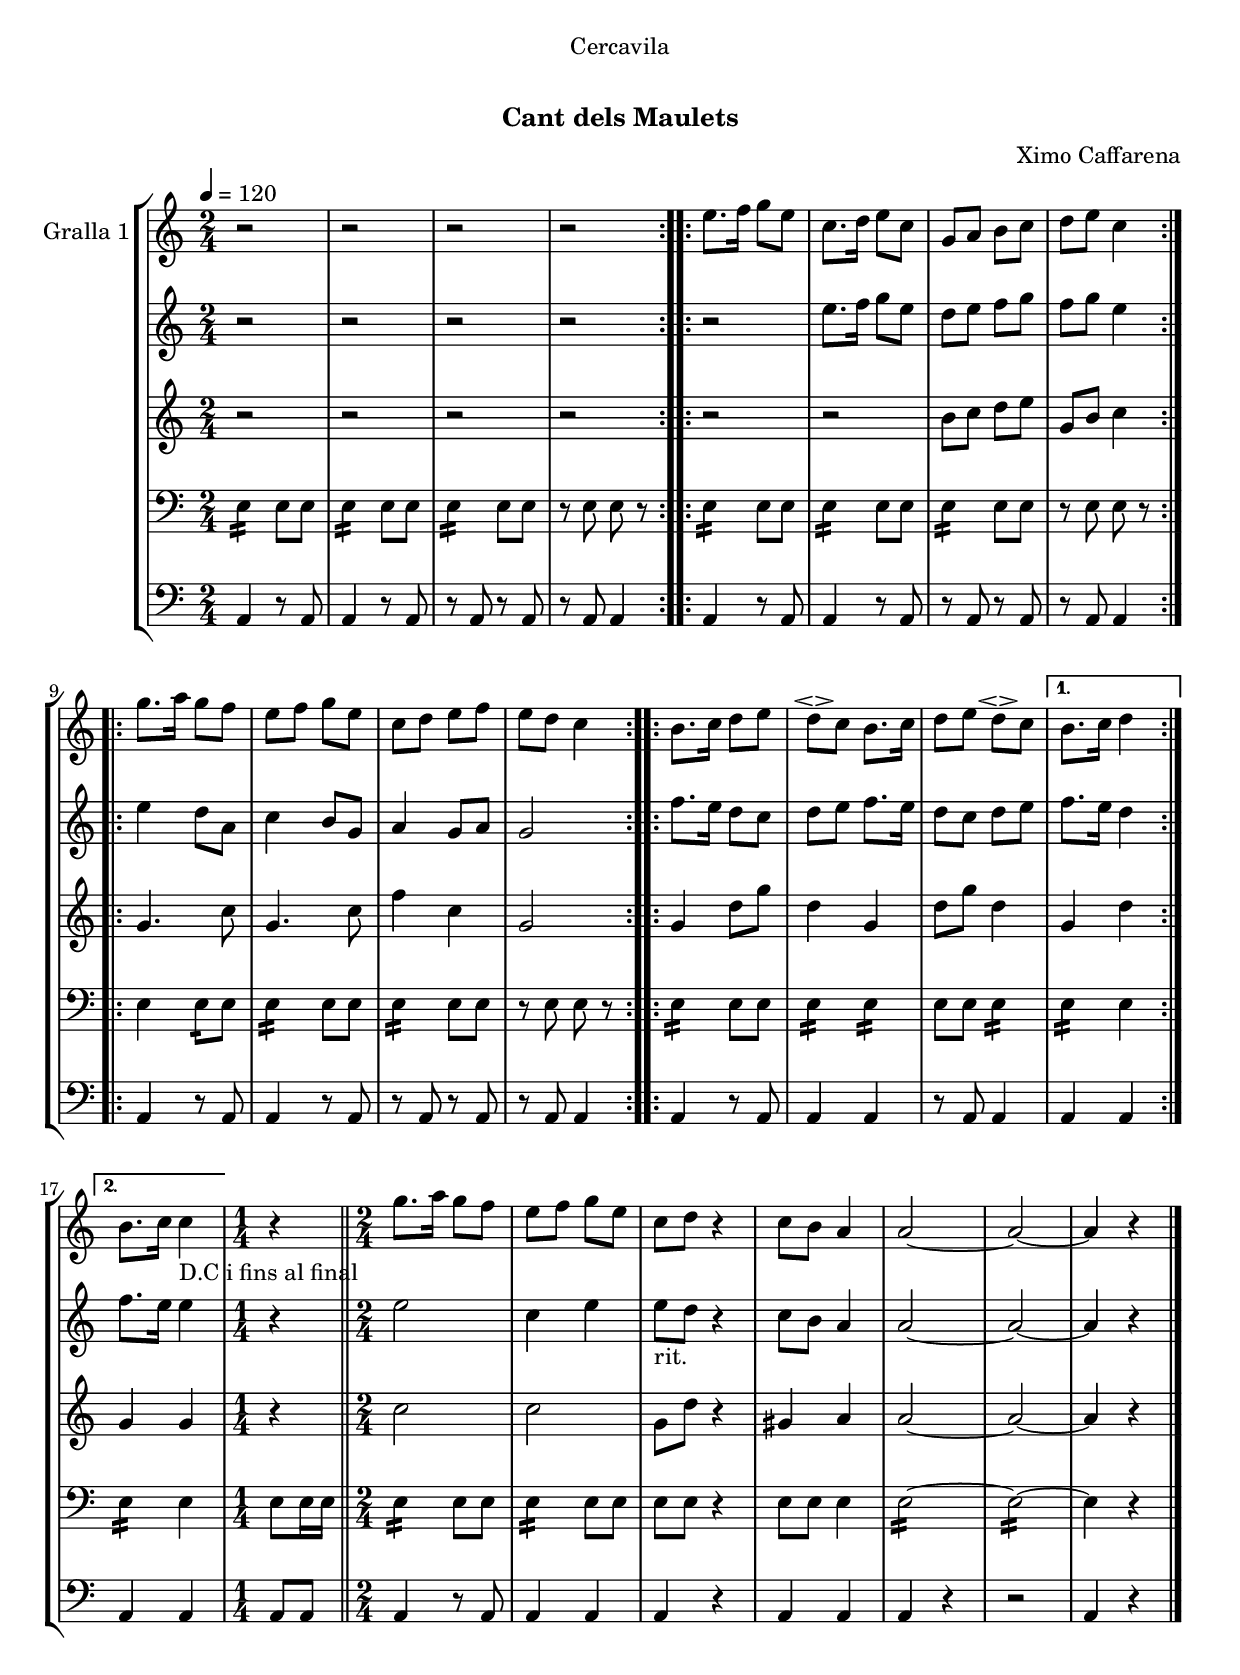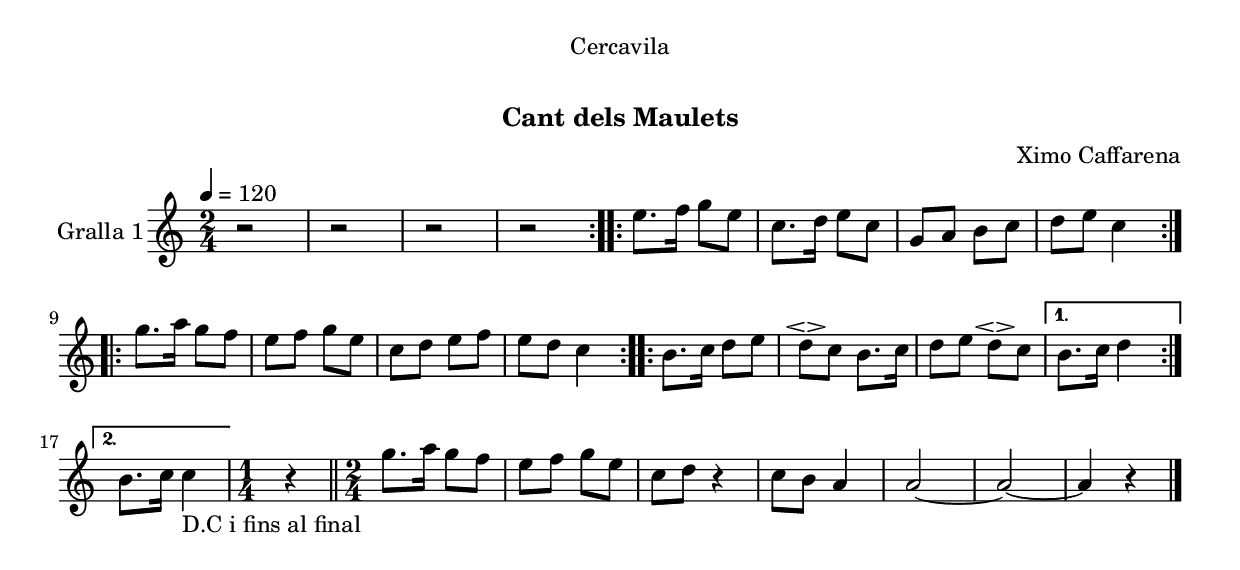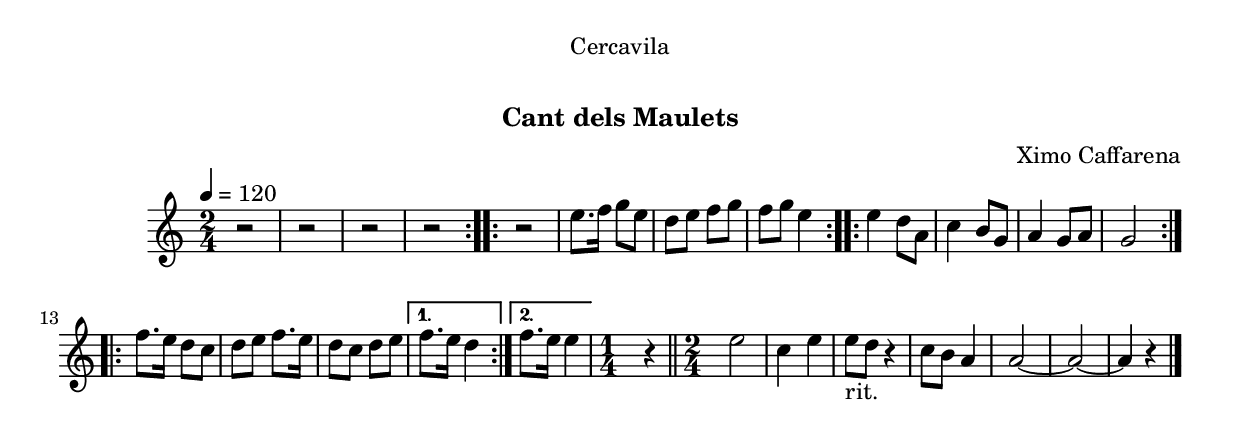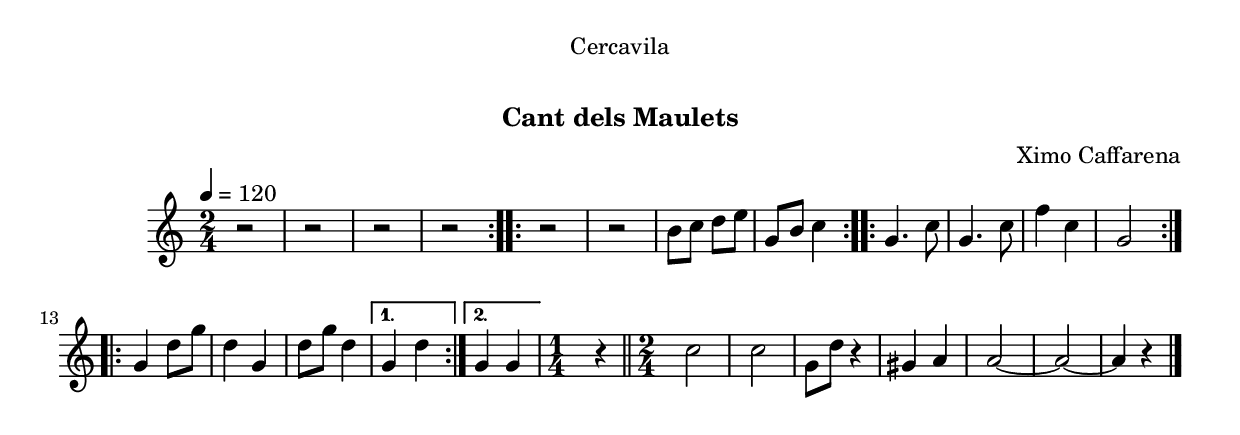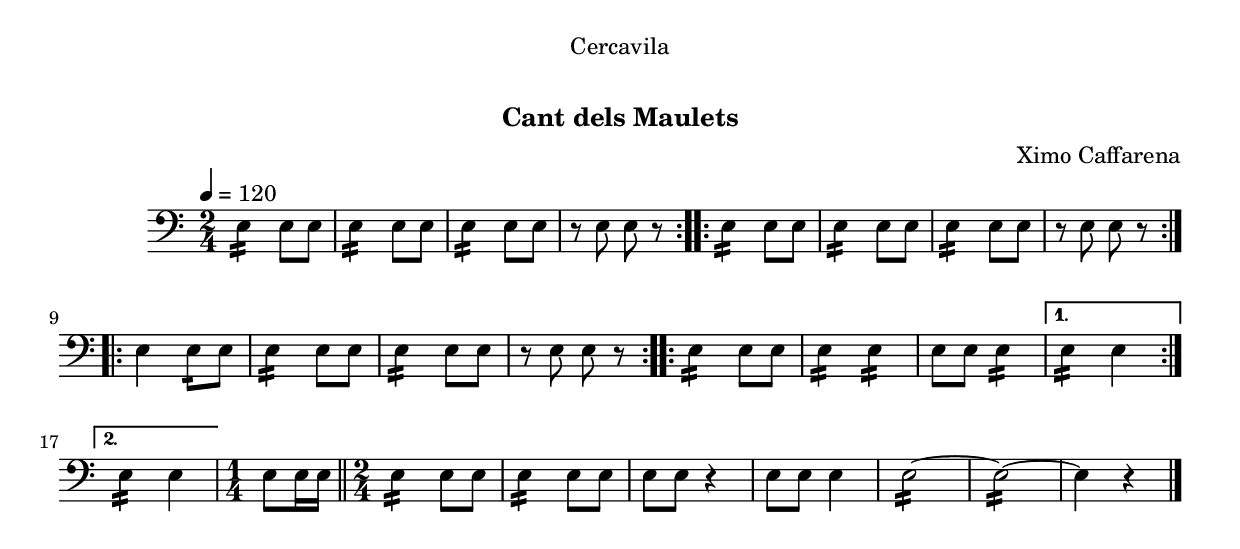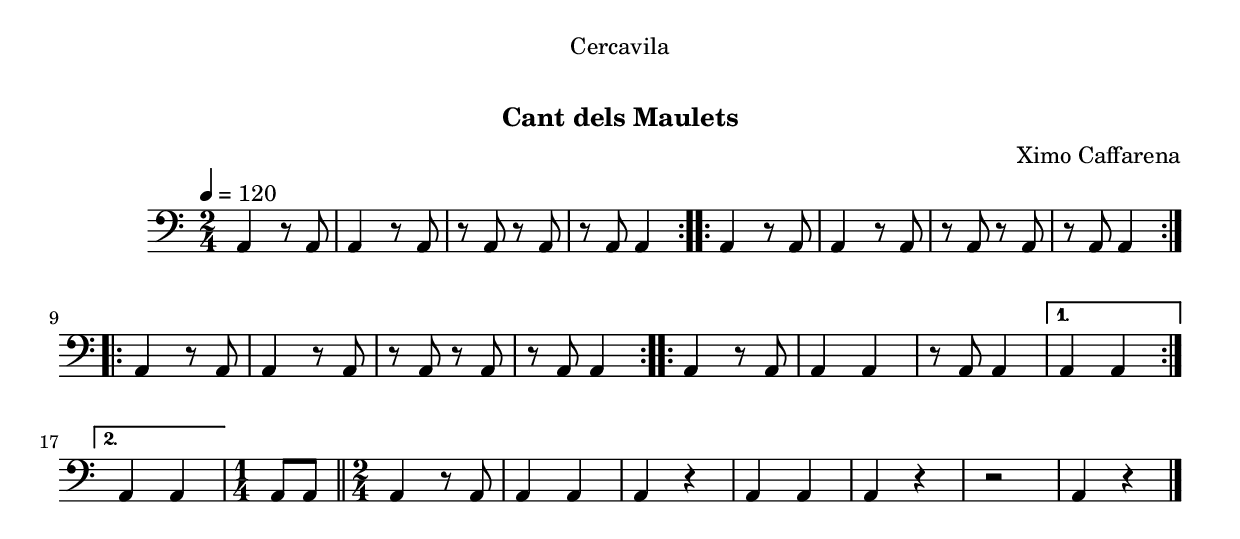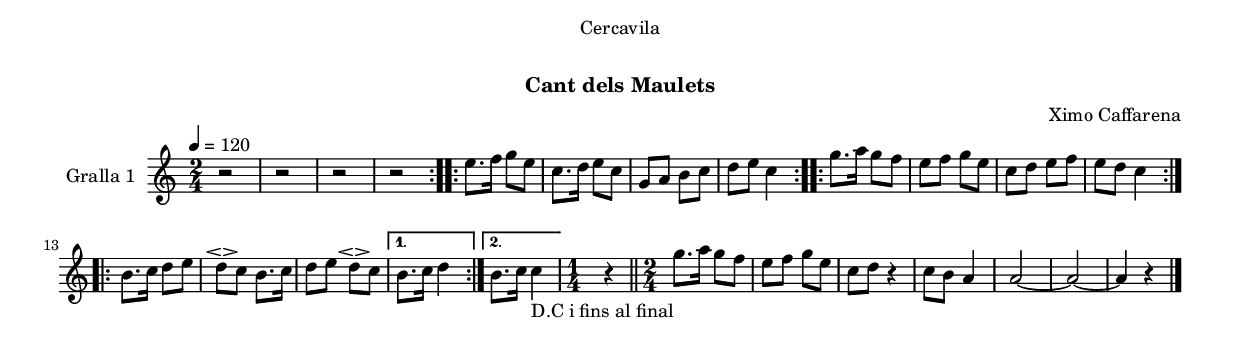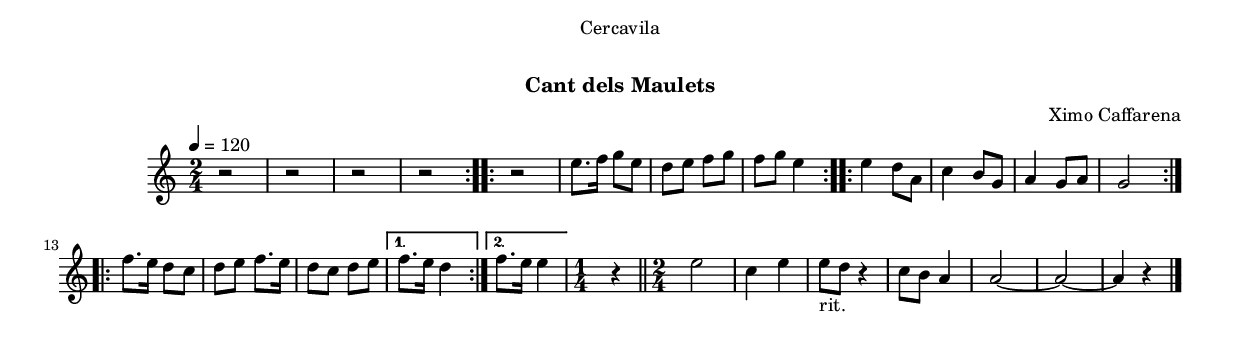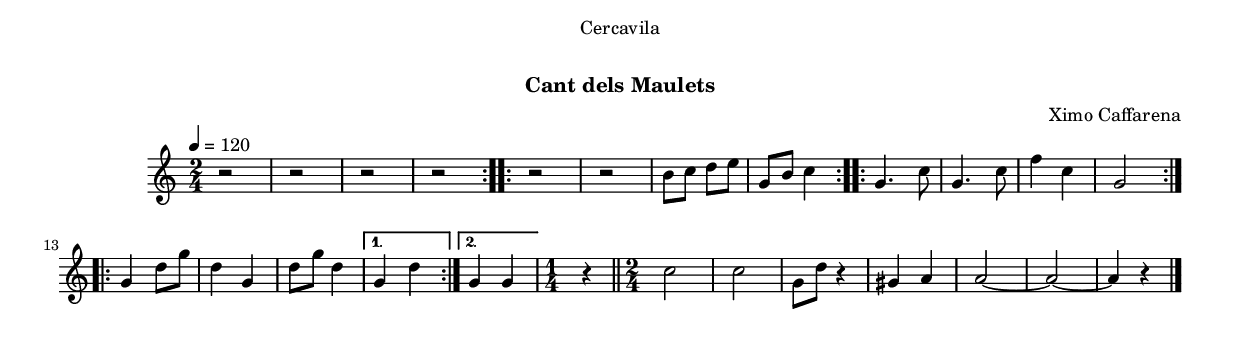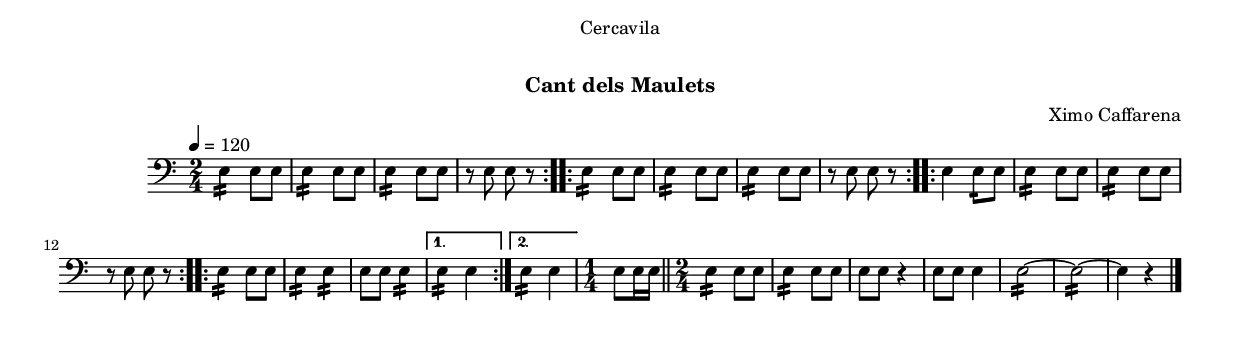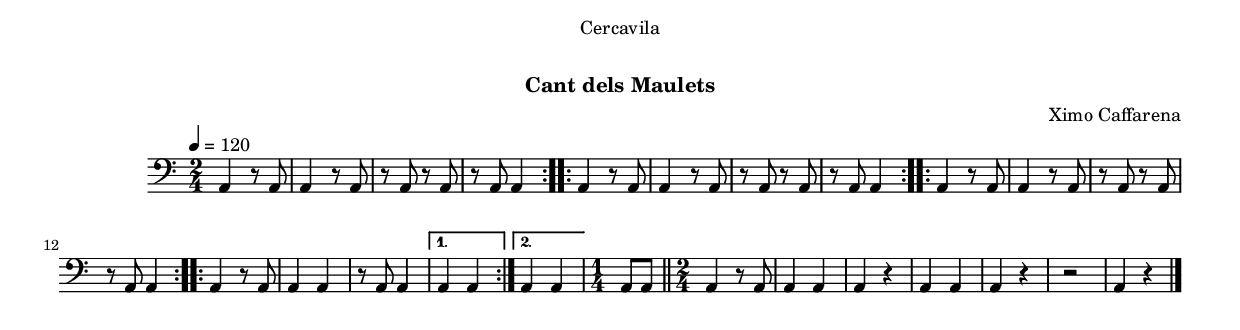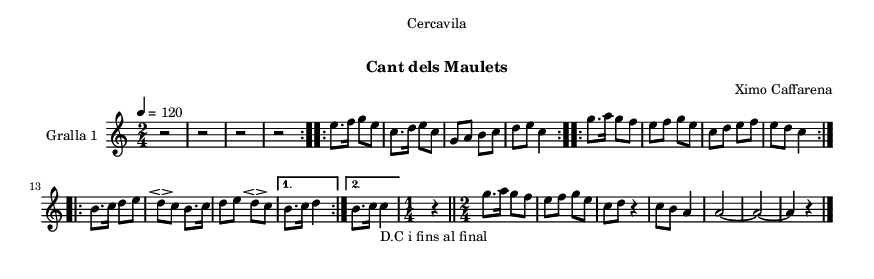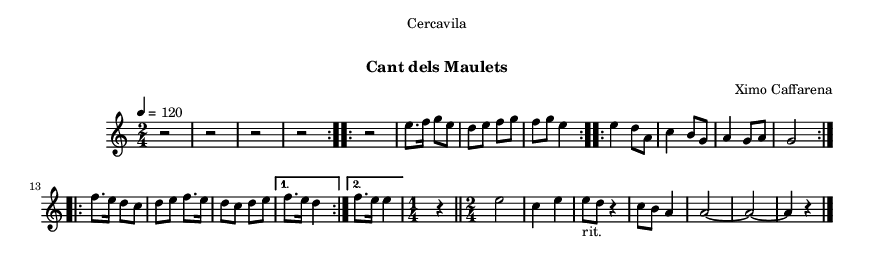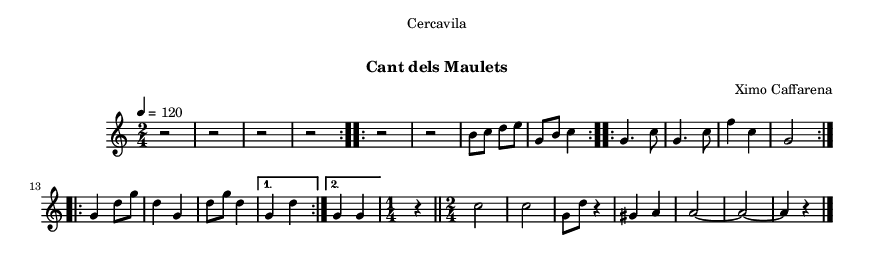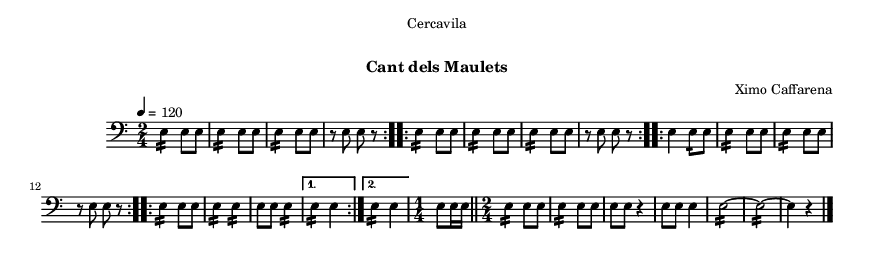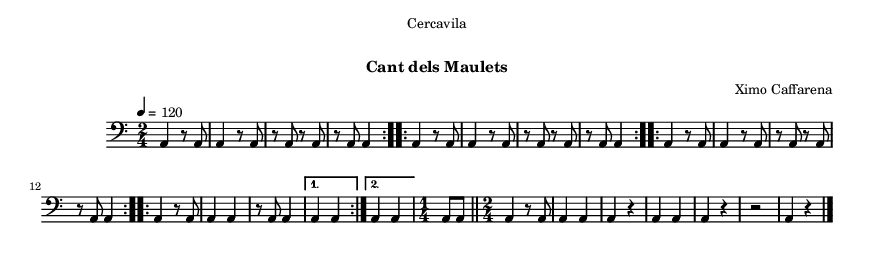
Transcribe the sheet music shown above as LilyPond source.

\version "2.16.0"

\header {
  dedication="Cercavila"
  title="  "
  subtitle="Cant dels Maulets"
  subsubtitle=""
  poet=""
  meter=""
  piece=""
  composer="Ximo Caffarena"
  arranger=""
  opus=""
  instrument=""
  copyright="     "
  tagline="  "
}

liniaroAa =
\relative e''
{
  \tempo 4=120
  \clef treble
  \key c \major
  \time 2/4
  \repeat volta 2 { r2  |
  r2  |
  r2  |
  r2  | }
  %05
  \repeat volta 2 { e8. f16 g8 e  |
  c8. d16 e8 c  |
  g8 a b c  |
  d8 e c4  | }
  \repeat volta 2 { g'8. a16 g8 f  |
  %10
  e8 f g e  |
  c8 d e f  |
  e8 d c4  | }
  \repeat volta 2 { b8. c16 d8 e  |
  d8 \espressivo c b8. c16  |
  %15
  d8 e d \espressivo c }
  \alternative { { b8. c16 d4 }
  { b8. c16 c4 _"D.C i fins al final" } }
  \time 1/4   r4  \bar "||"
  \time 2/4   g'8. a16 g8 f  |
  %20
  e8 f g e  |
  c8 d r4  | % kompletite
  c8 b a4  |
  a2 ~  |
  a2 ~  |
  %25
  a4 r  \bar "|."
}

liniaroAb =
\relative e''
{
  \tempo 4=120
  \clef treble
  \key c \major
  \time 2/4
  \repeat volta 2 { r2  |
  r2  |
  r2  |
  r2  | }
  %05
  \repeat volta 2 { r2  |
  e8. f16 g8 e  |
  d8 e f g  |
  f8 g e4  | }
  \repeat volta 2 { e4 d8 a  |
  %10
  c4 b8 g  |
  a4 g8 a  |
  g2  | }
  \repeat volta 2 { f'8. e16 d8 c  |
  d8 e f8. e16  |
  %15
  d8 c d e }
  \alternative { { f8. e16 d4 }
  { f8. e16 e4 } }
  \time 1/4   r4  \bar "||"
  \time 2/4   e2  |
  %20
  c4 e  |
  e8 _"rit." d  r4  | % kompletite
  c8 b a4  |
  a2 ~  |
  a2 ~  |
  %25
  a4 r  \bar "|."
}

liniaroAc =
\relative b'
{
  \tempo 4=120
  \clef treble
  \key c \major
  \time 2/4
  \repeat volta 2 { r2  |
  r2  |
  r2  |
  r2  | }
  %05
  \repeat volta 2 { r2  |
  r2  |
  b8 c d e  |
  g,8 b c4  | }
  \repeat volta 2 { g4. c8  |
  %10
  g4. c8  |
  f4 c  |
  g2  | }
  \repeat volta 2 { g4 d'8 g  |
  d4 g,  |
  %15
  d'8 g d4 }
  \alternative { { g,4 d' }
  { g,4 g } }
  \time 1/4   r4  \bar "||"
  \time 2/4   c2  |
  %20
  c2  |
  g8 d' r4  | % kompletite
  gis,4 a  |
  a2 ~  |
  a2 ~  |
  %25
  a4 r  \bar "|."
}

liniaroAd =
\relative e
{
  \tempo 4=120
  \clef bass
  \key c \major
  \time 2/4
  \repeat volta 2 { e4:16 e8 e  |
  e4 :16 e8 e  |
  e4 :16 e8 e  |
  << { r8 e e r } >>  | }
  %05
  \repeat volta 2 { e4 :16 e8 e  |
  e4 :16 e8 e  |
  e4 :16 e8 e  |
  << { r8 e e r } >>  | }
  \repeat volta 2 { e4 e8 :16 e  |
  %10
  e4 :16 e8 e  |
  e4 :16 e8 e  |
  << { r8 e e r } >>  | }
  \repeat volta 2 { e4 :16 e8 e  |
  e4 :16 e :16  |
  %15
  e8 e e4 :16 }
  \alternative { { e4 :16 e }
  { e4 :16 e } }
  \time 1/4   e8 e16 e  \bar "||"
  \time 2/4   e4 :16 e8 e  |
  %20
  e4 :16 e8 e  |
  e8 e  r4  | % kompletite
  << { e8 e e4 } >>  |
  e2 ~ :16  |
  e2 ~ :16  |
  %25
  e4 r  \bar "|."
}

liniaroAe =
\relative a,
{
  \tempo 4=120
  \clef bass
  \key c \major
  \time 2/4
  \repeat volta 2 { a4 r8 a  |
  a4 r8 a  |
  r8 a r a  |
  r8 a a4  | }
  %05
  \repeat volta 2 { a4 r8 a  |
  a4 r8 a  |
  r8 a r a  |
  r8 a a4  | }
  \repeat volta 2 { a4 r8 a  |
  %10
  a4 r8 a  |
  r8 a r a  |
  r8 a a4  | }
  \repeat volta 2 { a4 r8 a  |
  a4 a  |
  %15
  r8 a a4 }
  \alternative { { a4 a }
  { a4 a } }
  \time 1/4   a8 a  \bar "||"
  \time 2/4   a4 r8 a  |
  %20
  a4 a  |
  a4 r4  | % kompletite
  a4 a  |
  a4 r  |
  r2  |
  %25
  a4 r  \bar "|."
}

\book {

\paper {
  print-page-number = false
  #(set-paper-size "a4")
  #(layout-set-staff-size 20)
}

\bookpart {
  \score {
    \new StaffGroup {
      \override Score.RehearsalMark #'self-alignment-X = #LEFT
      <<
        \new Staff \with {instrumentName = #"Gralla 1" } \liniaroAa
        \new Staff \with {instrumentName = #"" } \liniaroAb
        \new Staff \with {instrumentName = #"" } \liniaroAc
        \new Staff \with {instrumentName = #"" } \liniaroAd
        \new Staff \with {instrumentName = #"" } \liniaroAe
      >>
    }
    \layout {}
  }\score { \unfoldRepeats
    \new StaffGroup {
      \override Score.RehearsalMark #'self-alignment-X = #LEFT
      <<
        \new Staff \with {instrumentName = #"Gralla 1" } \liniaroAa
        \new Staff \with {instrumentName = #"" } \liniaroAb
        \new Staff \with {instrumentName = #"" } \liniaroAc
        \new Staff \with {instrumentName = #"" } \liniaroAd
        \new Staff \with {instrumentName = #"" } \liniaroAe
      >>
    }
    \midi {}
  }
}

\bookpart {
  \header {}
  \score {
    \new StaffGroup {
      \override Score.RehearsalMark #'self-alignment-X = #LEFT
      <<
        \new Staff \with {instrumentName = #"Gralla 1" } \liniaroAa
      >>
    }
    \layout {}
  }\score { \unfoldRepeats
    \new StaffGroup {
      \override Score.RehearsalMark #'self-alignment-X = #LEFT
      <<
        \new Staff \with {instrumentName = #"Gralla 1" } \liniaroAa
      >>
    }
    \midi {}
  }
}

\bookpart {
  \header {}
  \score {
    \new StaffGroup {
      \override Score.RehearsalMark #'self-alignment-X = #LEFT
      <<
        \new Staff \with {instrumentName = #"" } \liniaroAb
      >>
    }
    \layout {}
  }\score { \unfoldRepeats
    \new StaffGroup {
      \override Score.RehearsalMark #'self-alignment-X = #LEFT
      <<
        \new Staff \with {instrumentName = #"" } \liniaroAb
      >>
    }
    \midi {}
  }
}

\bookpart {
  \header {}
  \score {
    \new StaffGroup {
      \override Score.RehearsalMark #'self-alignment-X = #LEFT
      <<
        \new Staff \with {instrumentName = #"" } \liniaroAc
      >>
    }
    \layout {}
  }\score { \unfoldRepeats
    \new StaffGroup {
      \override Score.RehearsalMark #'self-alignment-X = #LEFT
      <<
        \new Staff \with {instrumentName = #"" } \liniaroAc
      >>
    }
    \midi {}
  }
}

\bookpart {
  \header {}
  \score {
    \new StaffGroup {
      \override Score.RehearsalMark #'self-alignment-X = #LEFT
      <<
        \new Staff \with {instrumentName = #"" } \liniaroAd
      >>
    }
    \layout {}
  }\score { \unfoldRepeats
    \new StaffGroup {
      \override Score.RehearsalMark #'self-alignment-X = #LEFT
      <<
        \new Staff \with {instrumentName = #"" } \liniaroAd
      >>
    }
    \midi {}
  }
}

\bookpart {
  \header {}
  \score {
    \new StaffGroup {
      \override Score.RehearsalMark #'self-alignment-X = #LEFT
      <<
        \new Staff \with {instrumentName = #"" } \liniaroAe
      >>
    }
    \layout {}
  }\score { \unfoldRepeats
    \new StaffGroup {
      \override Score.RehearsalMark #'self-alignment-X = #LEFT
      <<
        \new Staff \with {instrumentName = #"" } \liniaroAe
      >>
    }
    \midi {}
  }
}

}

\book {

\paper {
  print-page-number = false
  #(set-paper-size "a5landscape")
  #(layout-set-staff-size 16)
  #(define output-suffix "a5")
}

\bookpart {
  \header {}
  \score {
    \new StaffGroup {
      \override Score.RehearsalMark #'self-alignment-X = #LEFT
      <<
        \new Staff \with {instrumentName = #"Gralla 1" } \liniaroAa
      >>
    }
    \layout {}
  }
}

\bookpart {
  \header {}
  \score {
    \new StaffGroup {
      \override Score.RehearsalMark #'self-alignment-X = #LEFT
      <<
        \new Staff \with {instrumentName = #"" } \liniaroAb
      >>
    }
    \layout {}
  }
}

\bookpart {
  \header {}
  \score {
    \new StaffGroup {
      \override Score.RehearsalMark #'self-alignment-X = #LEFT
      <<
        \new Staff \with {instrumentName = #"" } \liniaroAc
      >>
    }
    \layout {}
  }
}

\bookpart {
  \header {}
  \score {
    \new StaffGroup {
      \override Score.RehearsalMark #'self-alignment-X = #LEFT
      <<
        \new Staff \with {instrumentName = #"" } \liniaroAd
      >>
    }
    \layout {}
  }
}

\bookpart {
  \header {}
  \score {
    \new StaffGroup {
      \override Score.RehearsalMark #'self-alignment-X = #LEFT
      <<
        \new Staff \with {instrumentName = #"" } \liniaroAe
      >>
    }
    \layout {}
  }
}

}

\book {

\paper {
  print-page-number = false
  #(set-paper-size "a6landscape")
  #(layout-set-staff-size 12)
  #(define output-suffix "a6")
}

\bookpart {
  \header {}
  \score {
    \new StaffGroup {
      \override Score.RehearsalMark #'self-alignment-X = #LEFT
      <<
        \new Staff \with {instrumentName = #"Gralla 1" } \liniaroAa
      >>
    }
    \layout {}
  }
}

\bookpart {
  \header {}
  \score {
    \new StaffGroup {
      \override Score.RehearsalMark #'self-alignment-X = #LEFT
      <<
        \new Staff \with {instrumentName = #"" } \liniaroAb
      >>
    }
    \layout {}
  }
}

\bookpart {
  \header {}
  \score {
    \new StaffGroup {
      \override Score.RehearsalMark #'self-alignment-X = #LEFT
      <<
        \new Staff \with {instrumentName = #"" } \liniaroAc
      >>
    }
    \layout {}
  }
}

\bookpart {
  \header {}
  \score {
    \new StaffGroup {
      \override Score.RehearsalMark #'self-alignment-X = #LEFT
      <<
        \new Staff \with {instrumentName = #"" } \liniaroAd
      >>
    }
    \layout {}
  }
}

\bookpart {
  \header {}
  \score {
    \new StaffGroup {
      \override Score.RehearsalMark #'self-alignment-X = #LEFT
      <<
        \new Staff \with {instrumentName = #"" } \liniaroAe
      >>
    }
    \layout {}
  }
}

}

